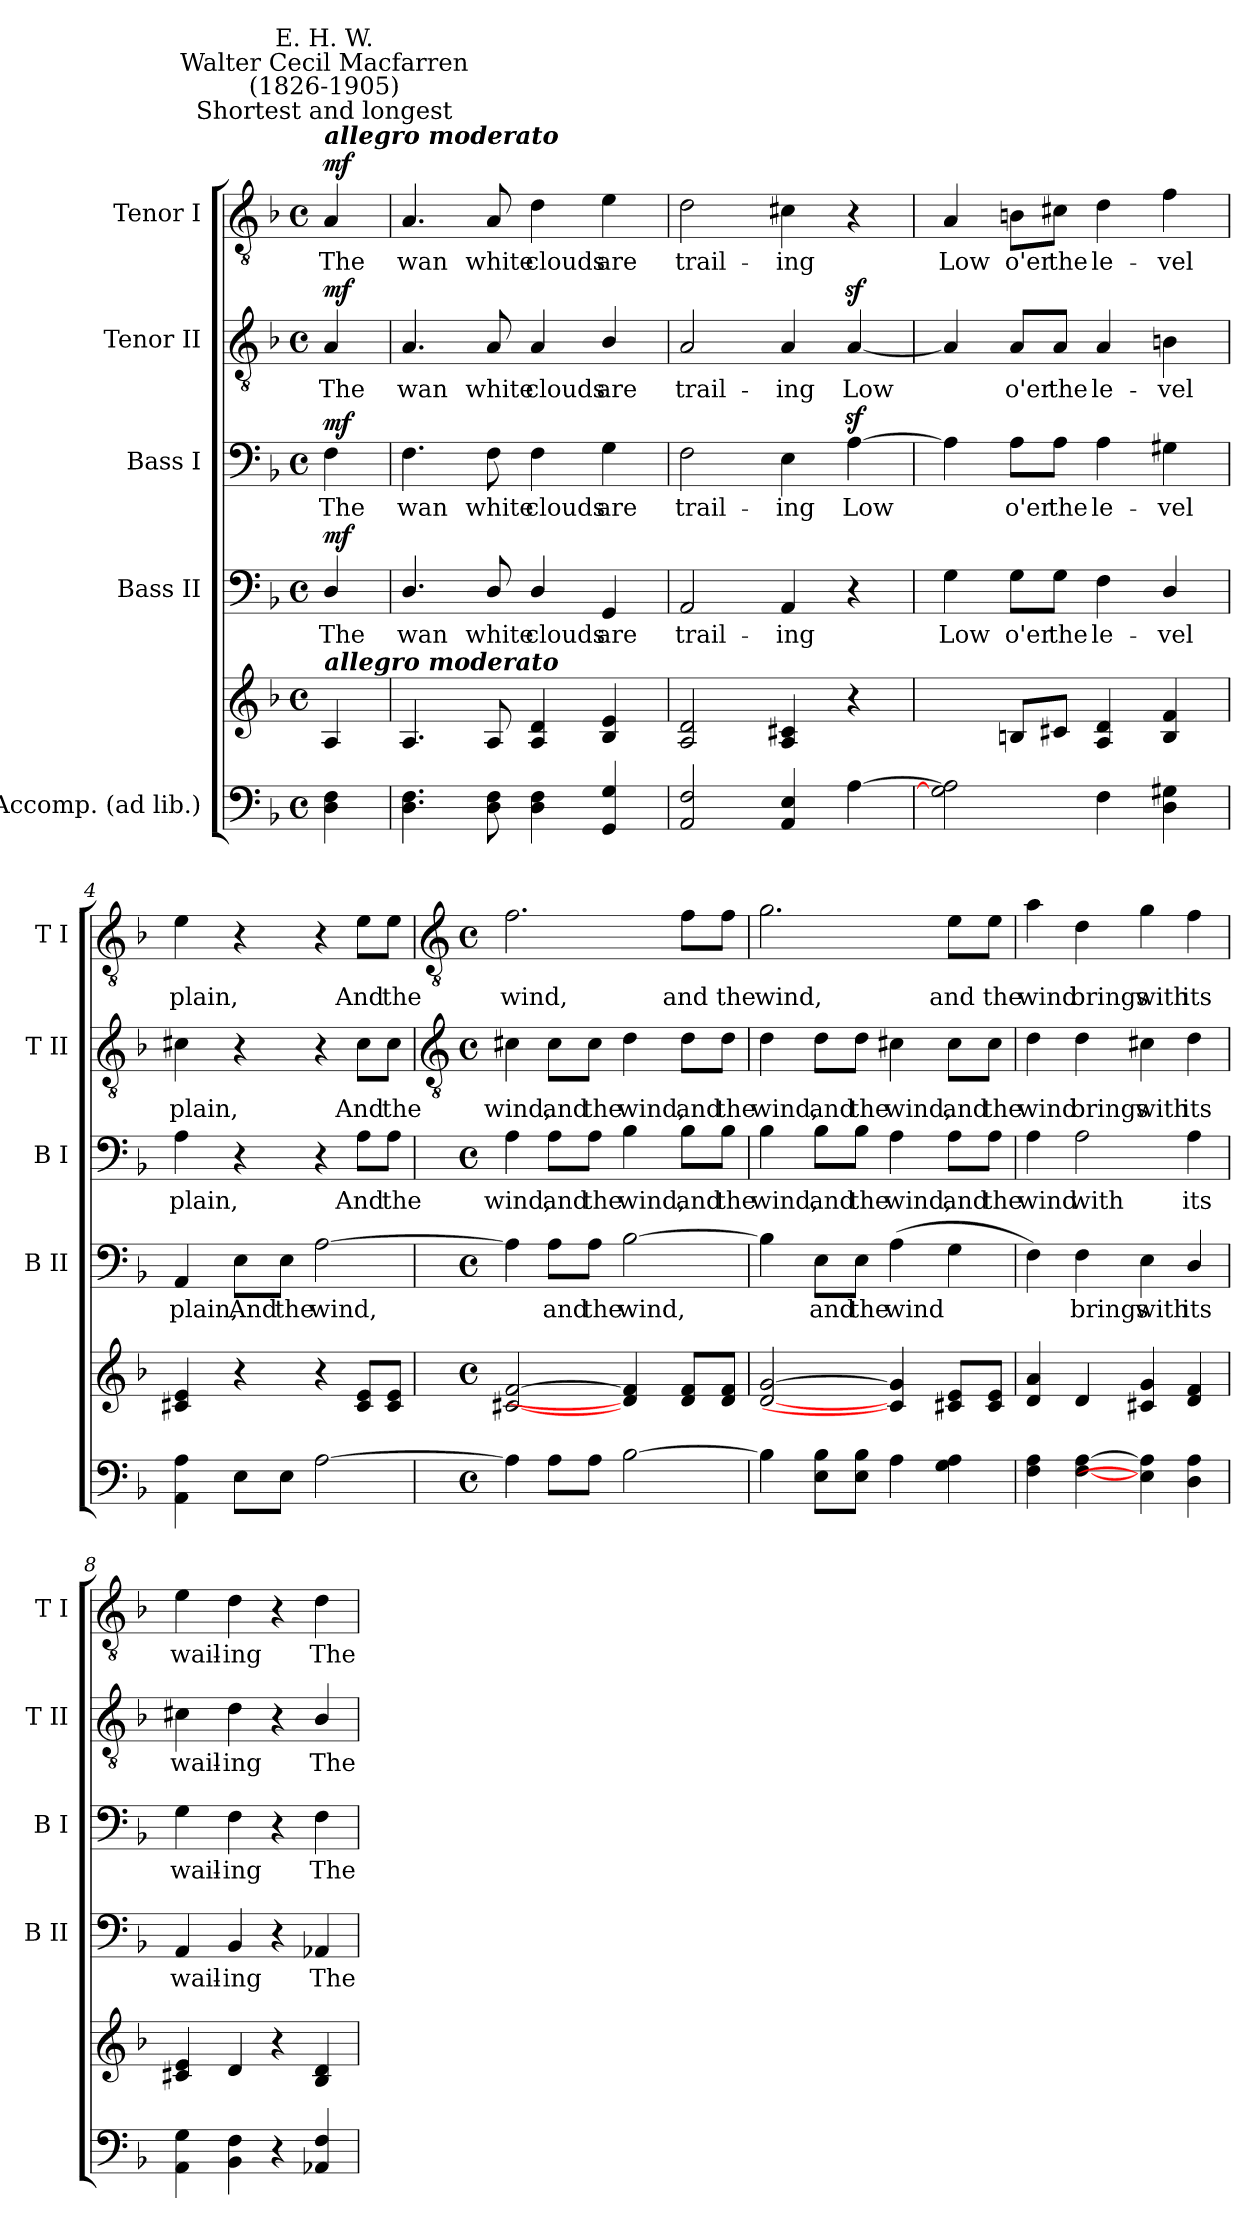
**kern	**kern	**dynam	**kern	**text	**dynam	**kern	**text	**dynam	**kern	**text	**dynam	**kern	**text	**dynam
*part5	*part5	*part5	*part4	*part4	*part4	*part3	*part3	*part3	*part2	*part2	*part2	*part1	*part1	*part1
*staff6	*staff5	*staff5/6	*staff4	*staff4	*staff4	*staff3	*staff3	*staff3	*staff2	*staff2	*staff2	*staff1	*staff1	*staff1
*I"Accomp. (ad lib.)	*	*	*I"Bass II	*	*	*I"Bass I	*	*	*I"Tenor II	*	*	*I"Tenor I	*	*
*	*	*	*I'B II	*	*	*I'B I	*	*	*I'T II	*	*	*I'T I	*	*
*clefF4	*clefG2	*	*clefF4	*	*	*clefF4	*	*	*clefGv2	*	*	*clefGv2	*	*
*k[b-]	*k[b-]	*	*k[b-]	*	*	*k[b-]	*	*	*k[b-]	*	*	*k[b-]	*	*
*F:	*F:	*	*F:	*	*	*F:	*	*	*F:	*	*	*F:	*	*
*M4/4	*M4/4	*	*M4/4	*	*	*M4/4	*	*	*M4/4	*	*	*M4/4	*	*
*met(c)	*met(c)	*	*met(c)	*	*	*met(c)	*	*	*met(c)	*	*	*met(c)	*	*
*MM112	*MM112	*	*MM112	*	*	*MM112	*	*	*MM112	*	*	*MM112	*	*
=	=	=	=	=	=	=	=	=	=	=	=	=	=	=
!	!	!	!	!	!	!	!	!	!	!	!	!LO:TX:a:Bi:t=allegro moderato	!	!
!	!	!	!	!	!	!	!	!	!	!	!	!LO:TX:a:cj:t=Shortest and longest	!	!
!	!	!	!	!	!	!	!	!	!	!	!	!LO:TX:a:cj:t=Walter Cecil Macfarren\n(1826-1905)	!	!
!	!	!	!	!	!	!	!	!	!	!	!	!LO:TX:a:cj:t=E. H. W.	!	!
!	!LO:TX:a:Bi:t=allegro moderato	!	!	!	!	!	!	!	!	!	!	!	!	!
!	!	!LO:DY:b=2	!	!LO:LY:b	!	!	!LO:LY:b	!	!	!LO:LY:b	!	!	!LO:LY:b	!
!	!	!LO:DY:n=1:b	!	!	!LO:DY:b	!	!	!LO:DY:b	!	!	!LO:DY:b	!	!	!LO:DY:b
4D\ 4F\	4A/	mf mf	4D/	The	mf	4F	The	mf	4A	The	mf	4A/	The	mf
=1	=1	=1	=1	=1	=1	=1	=1	=1	=1	=1	=1	=1	=1	=1
!	!	!	!	!LO:LY:b	!	!	!LO:LY:b	!	!	!LO:LY:b	!	!	!LO:LY:b	!
4.D\ 4.F\	4.A	.	4.D/	wan	.	4.F	wan	.	4.A	wan	.	4.A	wan	.
!	!	!	!	!LO:LY:b	!	!	!LO:LY:b	!	!	!LO:LY:b	!	!	!LO:LY:b	!
8D\ 8F\	8A	.	8D/	white	.	8F	white	.	8A	white	.	8A	white	.
!	!	!	!	!LO:LY:b	!	!	!LO:LY:b	!	!	!LO:LY:b	!	!	!LO:LY:b	!
4D\ 4F\	4A 4d	.	4D/	clouds	.	4F	clouds	.	4A	clouds	.	4d	clouds	.
!	!	!	!	!LO:LY:b	!	!	!LO:LY:b	!	!	!LO:LY:b	!	!	!LO:LY:b	!
4GG 4G	4B- 4e	.	4GG	are	.	4G	are	.	4B-/	are	.	4e	are	.
=2	=2	=2	=2	=2	=2	=2	=2	=2	=2	=2	=2	=2	=2	=2
!	!	!	!	!LO:LY:b	!	!	!LO:LY:b	!	!	!LO:LY:b	!	!	!LO:LY:b	!
2AA 2F	2A 2d	.	2AA	trail-	.	2F	trail-	.	2A	trail-	.	2d	trail-	.
!	!	!	!	!LO:LY:b	!	!	!LO:LY:b	!	!	!LO:LY:b	!	!	!LO:LY:b	!
4AA 4E	4A 4c#X	.	4AA	-ing	.	4E	-ing	.	4A	-ing	.	4c#X	-ing	.
!	!	!	!	!	!	!	!LO:LY:b	!	!	!LO:LY:b	!	!	!	!
[4A	4r	.	4r	.	.	[4Az<	Low	.	[4Az<	Low	.	4r	.	.
=3	=3	=3	=3	=3	=3	=3	=3	=3	=3	=3	=3	=3	=3	=3
!	!	!	!	!LO:LY:b	!	!	!	!	!	!	!	!	!LO:LY:b	!
2G] 2A]	4ryy	.	4G	Low	.	4A]	.	.	4A]	.	.	4A	Low	.
!	!	!	!	!LO:LY:b	!	!	!LO:LY:b	!	!	!LO:LY:b	!	!	!LO:LY:b	!
.	8BnL	.	8G\L	o'er	.	8A\L	o'er	.	8A/L	o'er	.	8Bn\L	o'er	.
!	!	!	!	!LO:LY:b	!	!	!LO:LY:b	!	!	!LO:LY:b	!	!	!LO:LY:b	!
.	8c#XJ	.	8G\J	the	.	8A\J	the	.	8A/J	the	.	8c#X\J	the	.
!	!	!	!	!LO:LY:b	!	!	!LO:LY:b	!	!	!LO:LY:b	!	!	!LO:LY:b	!
4F	4A 4d	.	4F	le-	.	4A	le-	.	4A	le-	.	4d	le-	.
!	!	!	!	!LO:LY:b	!	!	!LO:LY:b	!	!	!LO:LY:b	!	!	!LO:LY:b	!
4D\ 4G#X\	4B 4f	.	4D/	-vel	.	4G#X	-vel	.	4Bn	-vel	.	4f	-vel	.
=4	=4	=4	=4	=4	=4	=4	=4	=4	=4	=4	=4	=4	=4	=4
!	!	!	!	!LO:LY:b	!	!	!LO:LY:b	!	!	!LO:LY:b	!	!	!LO:LY:b	!
4AA 4A	4c#X 4e	.	4AA	plain,	.	4A	plain,	.	4c#X	plain,	.	4e	plain,	.
!	!	!	!	!LO:LY:b	!	!	!	!	!	!	!	!	!	!
8EL	4r	.	8E\L	And	.	4r	.	.	4r	.	.	4r	.	.
!	!	!	!	!LO:LY:b	!	!	!	!	!	!	!	!	!	!
8EJ	.	.	8E\J	the	.	.	.	.	.	.	.	.	.	.
!	!	!	!	!LO:LY:b	!	!	!	!	!	!	!	!	!	!
[2A	4r	.	[2A	wind,	.	4r	.	.	4r	.	.	4r	.	.
!	!	!	!	!	!	!	!LO:LY:b	!	!	!LO:LY:b	!	!	!LO:LY:b	!
.	8c# 8eL	.	.	.	.	8A\L	And	.	8c#\L	And	.	8e\L	And	.
!	!	!	!	!	!	!	!LO:LY:b	!	!	!LO:LY:b	!	!	!LO:LY:b	!
.	8c# 8eJ	.	.	.	.	8A\J	the	.	8c#\J	the	.	8e\J	the	.
!!LO:LB:g=z
=5	=5	=5	=5	=5	=5	=5	=5	=5	=5	=5	=5	=5	=5	=5
*	*	*	*	*	*	*	*	*	*clefGv2	*	*	*clefGv2	*	*
*M4/4	*M4/4	*	*M4/4	*	*	*M4/4	*	*	*M4/4	*	*	*M4/4	*	*
*met(c)	*met(c)	*	*met(c)	*	*	*met(c)	*	*	*met(c)	*	*	*met(c)	*	*
!	!	!	!	!	!	!	!LO:LY:b	!	!	!LO:LY:b	!	!	!LO:LY:b	!
4A]	[2c#X [2f	.	4A]	.	.	4A	wind,	.	4c#X	wind,	.	2.f	wind,	.
!	!	!	!	!LO:LY:b	!	!	!LO:LY:b	!	!	!LO:LY:b	!	!	!	!
8AL	.	.	8A\L	and	.	8A\L	and	.	8c#\L	and	.	.	.	.
!	!	!	!	!LO:LY:b	!	!	!LO:LY:b	!	!	!LO:LY:b	!	!	!	!
8AJ	.	.	8A\J	the	.	8A\J	the	.	8c#\J	the	.	.	.	.
!	!	!	!	!LO:LY:b	!	!	!LO:LY:b	!	!	!LO:LY:b	!	!	!	!
[2B-	4d] 4f]	.	[2B-	wind,	.	4B-	wind,	.	4d	wind,	.	.	.	.
!	!	!	!	!	!	!	!LO:LY:b	!	!	!LO:LY:b	!	!	!LO:LY:b	!
.	8d 8fL	.	.	.	.	8B-\L	and	.	8d\L	and	.	8f\L	and	.
!	!	!	!	!	!	!	!LO:LY:b	!	!	!LO:LY:b	!	!	!LO:LY:b	!
.	8d 8fJ	.	.	.	.	8B-\J	the	.	8d\J	the	.	8f\J	the	.
=6	=6	=6	=6	=6	=6	=6	=6	=6	=6	=6	=6	=6	=6	=6
!	!	!	!	!	!	!	!LO:LY:b	!	!	!LO:LY:b	!	!	!LO:LY:b	!
4B-]	[2d [2g	.	4B-]	.	.	4B-	wind,	.	4d	wind,	.	2.g	wind,	.
!	!	!	!	!LO:LY:b	!	!	!LO:LY:b	!	!	!LO:LY:b	!	!	!	!
8E 8B-L	.	.	8E\L	and	.	8B-\L	and	.	8d\L	and	.	.	.	.
!	!	!	!	!LO:LY:b	!	!	!LO:LY:b	!	!	!LO:LY:b	!	!	!	!
8E 8B-J	.	.	8E\J	the	.	8B-\J	the	.	8d\J	the	.	.	.	.
!	!	!	!	!LO:LY:b	!	!	!LO:LY:b	!	!	!LO:LY:b	!	!	!	!
4A	4c#] 4g]	.	(>4A	wind	.	4A	wind,	.	4c#X	wind,	.	.	.	.
!	!	!	!	!	!	!	!LO:LY:b	!	!	!LO:LY:b	!	!	!LO:LY:b	!
4G 4A	8c# 8eL	.	4G	.	.	8A\L	and	.	8c#\L	and	.	8e\L	and	.
!	!	!	!	!	!	!	!LO:LY:b	!	!	!LO:LY:b	!	!	!LO:LY:b	!
.	8c# 8eJ	.	.	.	.	8A\J	the	.	8c#\J	the	.	8e\J	the	.
=7	=7	=7	=7	=7	=7	=7	=7	=7	=7	=7	=7	=7	=7	=7
!	!	!	!	!	!	!	!LO:LY:b	!	!	!LO:LY:b	!	!	!LO:LY:b	!
4F 4A	4d 4a	.	4F)	.	.	4A	wind	.	4d	wind	.	4a	wind	.
!	!	!	!	!LO:LY:b	!	!	!LO:LY:b	!	!	!LO:LY:b	!	!	!LO:LY:b	!
[4F [4A	4d	.	4F	brings	.	2A	with	.	4d	brings	.	4d	brings	.
!	!	!	!	!LO:LY:b	!	!	!	!	!	!LO:LY:b	!	!	!LO:LY:b	!
4E] 4A]	4c#X 4g	.	4E	with	.	.	.	.	4c#X	with	.	4g	with	.
!	!	!	!	!LO:LY:b	!	!	!LO:LY:b	!	!	!LO:LY:b	!	!	!LO:LY:b	!
4D 4A	4d 4f	.	4D/	its	.	4A	its	.	4d	its	.	4f	its	.
=8	=8	=8	=8	=8	=8	=8	=8	=8	=8	=8	=8	=8	=8	=8
!	!	!	!	!LO:LY:b	!	!	!LO:LY:b	!	!	!LO:LY:b	!	!	!LO:LY:b	!
4AA 4G	4c#X 4e	.	4AA	wail-	.	4G	wail-	.	4c#X	wail-	.	4e	wail-	.
!	!	!	!	!LO:LY:b	!	!	!LO:LY:b	!	!	!LO:LY:b	!	!	!LO:LY:b	!
4BB- 4F	4d	.	4BB-	-ing	.	4F	-ing	.	4d	-ing	.	4d	-ing	.
4r	4r	.	4r	.	.	4r	.	.	4r	.	.	4r	.	.
!	!	!	!	!LO:LY:b	!	!	!LO:LY:b	!	!	!LO:LY:b	!	!	!LO:LY:b	!
4AA-X 4F	4B- 4d	.	4AA-X	The	.	4F	The	.	4B-/	The	.	4d	The	.
=	=	=	=	=	=	=	=	=	=	=	=	=	=	=
*-	*-	*-	*-	*-	*-	*-	*-	*-	*-	*-	*-	*-	*-	*-
